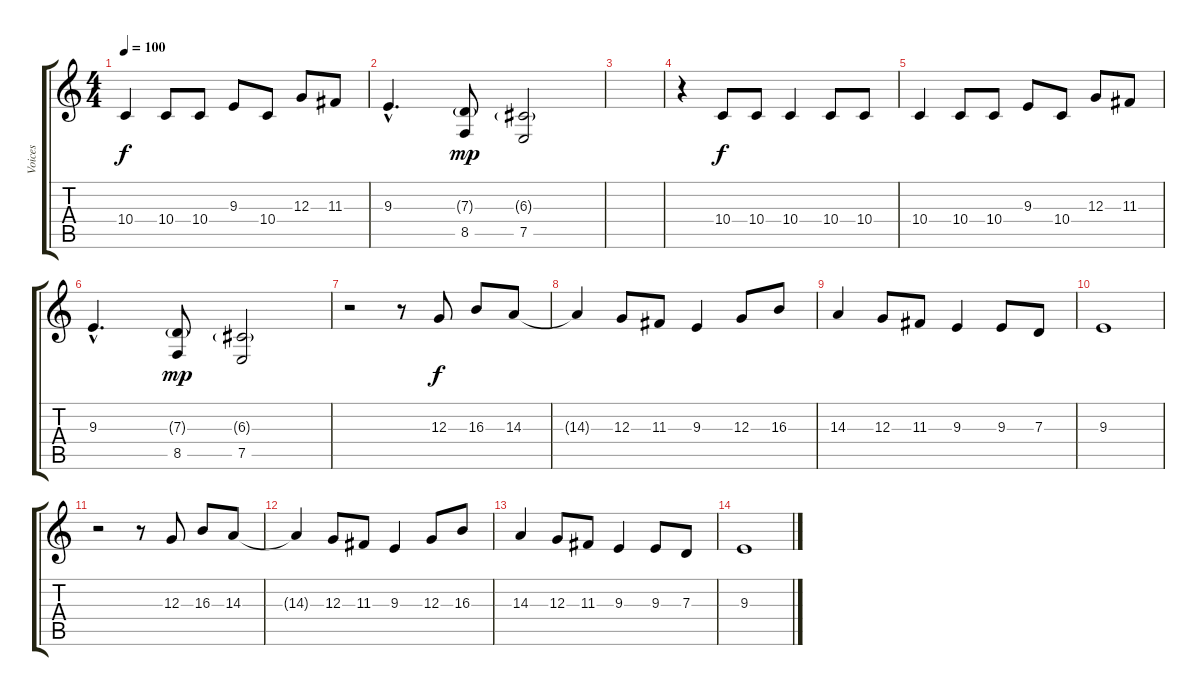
\track ("Voices" "Voices") {instrument synthvoice}
\staff {score tabs}
\tuning (E4 B3 G3 D3 A2 E2) {hide}
\ts (4 4)
\tempo 100
\clef g2
\ks c
10.4.4{dy f} 10.4.8 10.4.8 9.3.8 10.4.8 12.3.8 11.3.8 |
9.3{hac}.4{d} (7.3{g} 8.5).8{dy mp} (6.3{g} 7.5).2 |
|
r.4 10.4.8{dy f} 10.4.8 10.4.4 10.4.8 10.4.8 |
10.4.4 10.4.8 10.4.8 9.3.8 10.4.8 12.3.8 11.3.8 |
9.3{hac}.4{d} (7.3{g} 8.5).8{dy mp} (6.3{g} 7.5).2 |
r.2 r.8 12.3.8{dy f} 16.3.8 14.3.8 |
14.3{t}.4 12.3.8 11.3.8 9.3.4 12.3.8 16.3.8 |
14.3.4 12.3.8 11.3.8 9.3.4 9.3.8 7.3.8 |
9.3.1 |
r.2 r.8 12.3.8 16.3.8 14.3.8 |
14.3{t}.4 12.3.8 11.3.8 9.3.4 12.3.8 16.3.8 |
14.3.4 12.3.8 11.3.8 9.3.4 9.3.8 7.3.8 |
9.3.1
